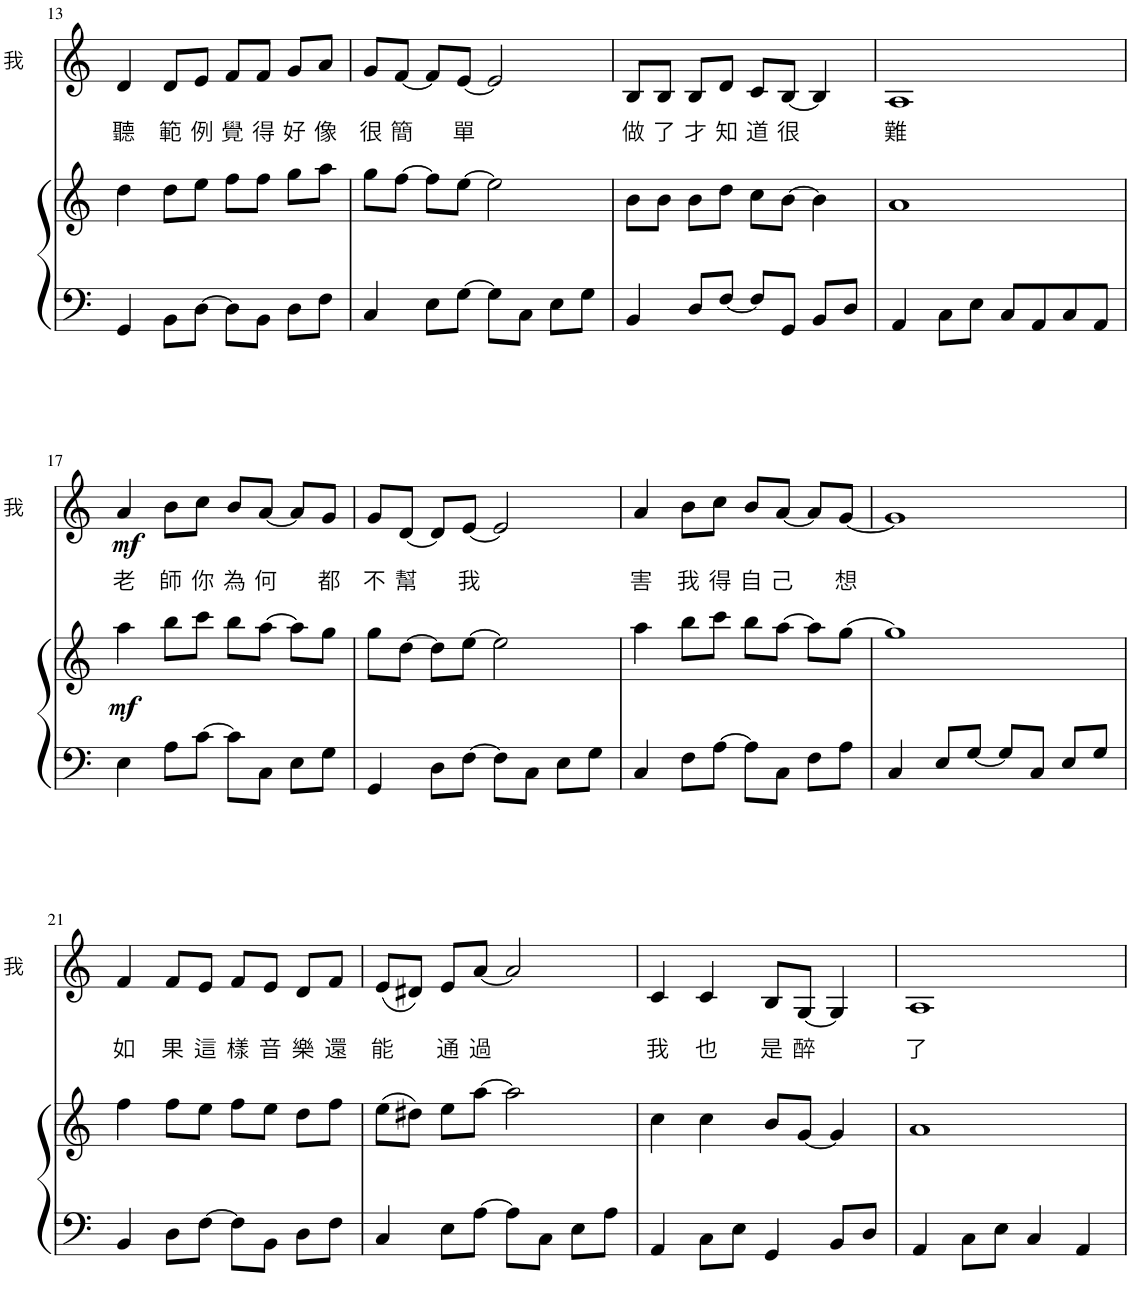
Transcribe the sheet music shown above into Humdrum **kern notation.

**kern	**kern	**dynam	**kern	**text	**dynam
*part2	*part2	*part2	*part1	*part1	*part1
*staff3	*staff2	*staff2/3	*staff1	*staff1	*staff1
*I"鋼琴	*	*	*I"可憐的我	*	*
!!LO:PB:g=z
*clefF4	*clefG2	*	*clefG2	*	*
*k[]	*k[]	*	*k[]	*	*
*M4/4	*M4/4	*	*M4/4	*	*
=13	=13	=13	=13	=13	=13
!	!	!	!	!LO:LY:b	!
4GG/	4dd\	.	4d/	聽	.
!	!	!	!	!LO:LY:b	!
8BB\L	8dd\L	.	8d/L	範	.
!	!	!	!	!LO:LY:b	!
[8D\J	8ee\J	.	8e/J	例	.
!	!	!	!	!LO:LY:b	!
8D\L]	8ff\L	.	8f/L	覺	.
!	!	!	!	!LO:LY:b	!
8BB\J	8ff\J	.	8f/J	得	.
!	!	!	!	!LO:LY:b	!
8D\L	8gg\L	.	8g/L	好	.
!	!	!	!	!LO:LY:b	!
8F\J	8aa\J	.	8a/J	像	.
=14	=14	=14	=14	=14	=14
!	!	!	!	!LO:LY:b	!
4C/	8gg\L	.	8g/L	很	.
!	!	!	!	!LO:LY:b	!
.	[8ff\J	.	[8f/J	簡	.
8E\L	8ff\L]	.	8f/L]	.	.
!	!	!	!	!LO:LY:b	!
[8G\J	[8ee\J	.	[8e/J	單	.
8G\L]	2ee\]	.	2e/]	.	.
8C\J	.	.	.	.	.
8E\L	.	.	.	.	.
8G\J	.	.	.	.	.
=15	=15	=15	=15	=15	=15
!	!	!	!	!LO:LY:b	!
4BB/	8b\L	.	8B/L	做	.
!	!	!	!	!LO:LY:b	!
.	8b\J	.	8B/J	了	.
!	!	!	!	!LO:LY:b	!
8D/L	8b\L	.	8B/L	才	.
!	!	!	!	!LO:LY:b	!
[8F/J	8dd\J	.	8d/J	知	.
!	!	!	!	!LO:LY:b	!
8F/L]	8cc\L	.	8c/L	道	.
!	!	!	!	!LO:LY:b	!
8GG/J	[8b\J	.	[8B/J	很	.
8BB/L	4b\]	.	4B/]	.	.
8D/J	.	.	.	.	.
=16	=16	=16	=16	=16	=16
!	!	!	!	!LO:LY:b	!
4AA/	1a	.	1A	難	.
8C\L	.	.	.	.	.
8E\J	.	.	.	.	.
8C/L	.	.	.	.	.
8AA/	.	.	.	.	.
8C/	.	.	.	.	.
8AA/J	.	.	.	.	.
!!LO:LB:g=z
=17	=17	=17	=17	=17	=17
!	!	!LO:DY:b	!	!LO:LY:b	!LO:DY:b
4E\	4aa\	mf	4a/	老	mf
!	!	!	!	!LO:LY:b	!
8A\L	8bb\L	.	8b\L	師	.
!	!	!	!	!LO:LY:b	!
[8c\J	8ccc\J	.	8cc\J	你	.
!	!	!	!	!LO:LY:b	!
8c\L]	8bb\L	.	8b/L	為	.
!	!	!	!	!LO:LY:b	!
8C\J	[8aa\J	.	[8a/J	何	.
8E\L	8aa\L]	.	8a/L]	.	.
!	!	!	!	!LO:LY:b	!
8G\J	8gg\J	.	8g/J	都	.
=18	=18	=18	=18	=18	=18
!	!	!	!	!LO:LY:b	!
4GG/	8gg\L	.	8g/L	不	.
!	!	!	!	!LO:LY:b	!
.	[8dd\J	.	[8d/J	幫	.
8D\L	8dd\L]	.	8d/L]	.	.
!	!	!	!	!LO:LY:b	!
[8F\J	[8ee\J	.	[8e/J	我	.
8F\L]	2ee\]	.	2e/]	.	.
8C\J	.	.	.	.	.
8E\L	.	.	.	.	.
8G\J	.	.	.	.	.
=19	=19	=19	=19	=19	=19
!	!	!	!	!LO:LY:b	!
4C/	4aa\	.	4a/	害	.
!	!	!	!	!LO:LY:b	!
8F\L	8bb\L	.	8b\L	我	.
!	!	!	!	!LO:LY:b	!
[8A\J	8ccc\J	.	8cc\J	得	.
!	!	!	!	!LO:LY:b	!
8A\L]	8bb\L	.	8b/L	自	.
!	!	!	!	!LO:LY:b	!
8C\J	[8aa\J	.	[8a/J	己	.
8F\L	8aa\L]	.	8a/L]	.	.
!	!	!	!	!LO:LY:b	!
8A\J	[8gg\J	.	[8g/J	想	.
=20	=20	=20	=20	=20	=20
4C/	1gg]	.	1g]	.	.
8E/L	.	.	.	.	.
[8G/J	.	.	.	.	.
8G/L]	.	.	.	.	.
8C/J	.	.	.	.	.
8E/L	.	.	.	.	.
8G/J	.	.	.	.	.
!!LO:LB:g=z
=21	=21	=21	=21	=21	=21
!	!	!	!	!LO:LY:b	!
4BB/	4ff\	.	4f/	如	.
!	!	!	!	!LO:LY:b	!
8D\L	8ff\L	.	8f/L	果	.
!	!	!	!	!LO:LY:b	!
[8F\J	8ee\J	.	8e/J	這	.
!	!	!	!	!LO:LY:b	!
8F\L]	8ff\L	.	8f/L	樣	.
!	!	!	!	!LO:LY:b	!
8BB\J	8ee\J	.	8e/J	音	.
!	!	!	!	!LO:LY:b	!
8D\L	8dd\L	.	8d/L	樂	.
!	!	!	!	!LO:LY:b	!
8F\J	8ff\J	.	8f/J	還	.
=22	=22	=22	=22	=22	=22
!	!	!	!	!LO:LY:b	!
4C/	(8ee\L	.	(8e/L	能	.
.	8dd#X\J)	.	8d#X/J)	.	.
!	!	!	!	!LO:LY:b	!
8E\L	8ee\L	.	8e/L	通	.
!	!	!	!	!LO:LY:b	!
[8A\J	[8aa\J	.	[8a/J	過	.
8A\L]	2aa\]	.	2a/]	.	.
8C\J	.	.	.	.	.
8E\L	.	.	.	.	.
8A\J	.	.	.	.	.
=23	=23	=23	=23	=23	=23
!	!	!	!	!LO:LY:b	!
4AA/	4cc\	.	4c/	我	.
!	!	!	!	!LO:LY:b	!
8C\L	4cc\	.	4c/	也	.
8E\J	.	.	.	.	.
!	!	!	!	!LO:LY:b	!
4GG/	8b/L	.	8B/L	是	.
!	!	!	!	!LO:LY:b	!
.	[8g/J	.	[8G/J	醉	.
8BB/L	4g/]	.	4G/]	.	.
8D/J	.	.	.	.	.
=24	=24	=24	=24	=24	=24
!	!	!	!	!LO:LY:b	!
4AA/	1a	.	1A	了	.
8C\L	.	.	.	.	.
8E\J	.	.	.	.	.
4C/	.	.	.	.	.
4AA/	.	.	.	.	.
=	=	=	=	=	=
*-	*-	*-	*-	*-	*-
